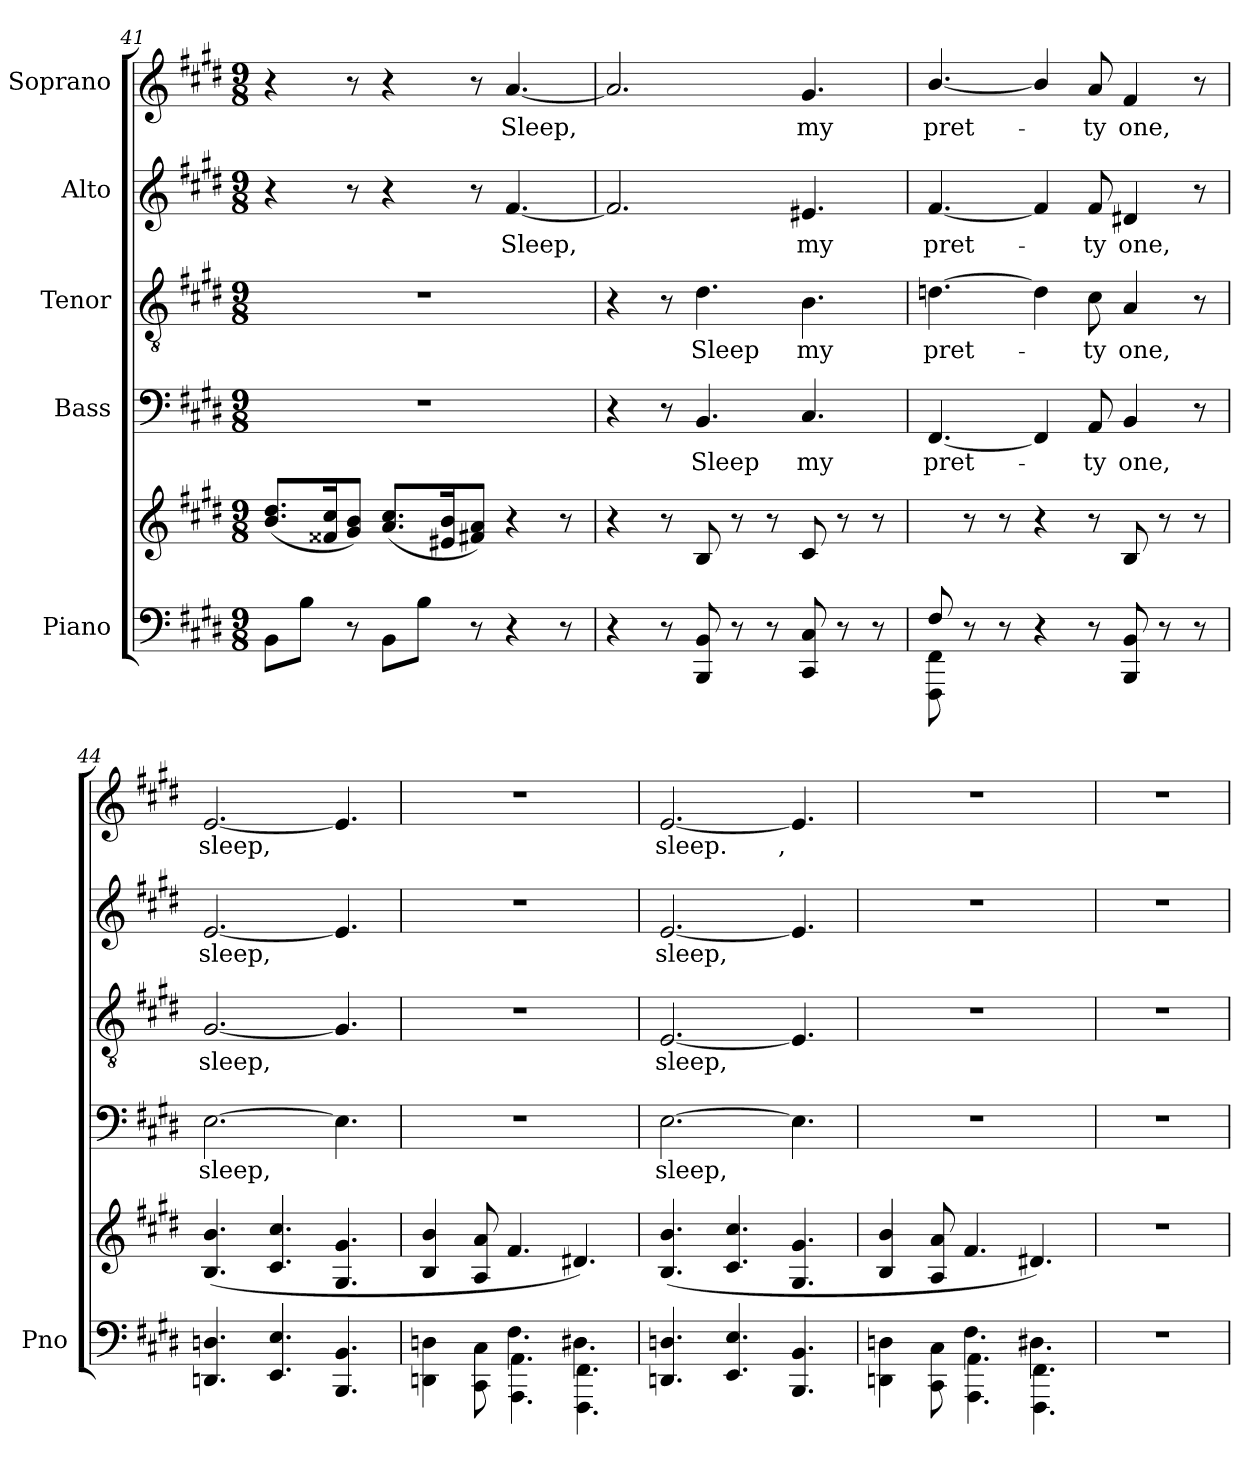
**kern	**kern	**kern	**text	**kern	**text	**kern	**text	**kern	**text
*part5	*part5	*part4	*part4	*part3	*part3	*part2	*part2	*part1	*part1
*staff6	*staff5	*staff4	*staff4	*staff3	*staff3	*staff2	*staff2	*staff1	*staff1
*I"Piano	*	*I"Bass	*	*I"Tenor	*	*I"Alto	*	*I"Soprano	*
*I'Pno	*	*	*	*	*	*	*	*	*
!!LO:PB:g=z
*clefF4	*clefG2	*clefF4	*	*clefGv2	*	*clefG2	*	*clefG2	*
*k[f#c#g#d#]	*k[f#c#g#d#]	*k[f#c#g#d#]	*	*k[f#c#g#d#]	*	*k[f#c#g#d#]	*	*k[f#c#g#d#]	*
*M9/8	*M9/8	*M9/8	*	*M9/8	*	*M9/8	*	*M9/8	*
=41	=41	=41	=41	=41	=41	=41	=41	=41	=41
8BB\L	(>8.b/ 8.dd#/L	8%9r	.	8%9r	.	4r	.	4r	.
8B\J	.	.	.	.	.	.	.	.	.
.	16f##X/ 16cc#/K	.	.	.	.	.	.	.	.
8r	8g#/ 8b/J)	.	.	.	.	8r	.	8r	.
8BB\L	(>8.a/ 8.cc#/L	.	.	.	.	4r	.	4r	.
8B\J	.	.	.	.	.	.	.	.	.
.	16e#X/ 16b/K	.	.	.	.	.	.	.	.
8r	8f#X/ 8a/J)	.	.	.	.	8r	.	8r	.
!	!	!	!	!	!	!	!LO:LY:b	!	!LO:LY:b
4r	4r	.	.	.	.	[4.f#/	Sleep,	[4.a/	Sleep,
8r	8r	.	.	.	.	.	.	.	.
!!LO:PB:g=z
=42	=42	=42	=42	=42	=42	=42	=42	=42	=42
4r	4r	4r	.	4r	.	2.f#/]	.	2.a/]	.
8r	8r	8r	.	8r	.	.	.	.	.
!	!	!	!LO:LY:b	!	!LO:LY:b	!	!	!	!
8BBB/ 8BB/	8B/	4.BB/	Sleep	4.d#\	Sleep	.	.	.	.
8r	8r	.	.	.	.	.	.	.	.
8r	8r	.	.	.	.	.	.	.	.
!	!	!	!LO:LY:b	!	!LO:LY:b	!	!LO:LY:b	!	!LO:LY:b
8CC#/ 8C#/	8c#/	4.C#/	my	4.B\	my	4.e#X/	my	4.g#/	my
8r	8r	.	.	.	.	.	.	.	.
8r	8r	.	.	.	.	.	.	.	.
=43	=43	=43	=43	=43	=43	=43	=43	=43	=43
*^	*	*	*	*	*	*	*	*	*
!	!	!	!	!LO:LY:b	!	!LO:LY:b	!	!LO:LY:b	!	!LO:LY:b
8F#/	8FFF#\ 8FF#\	8ryy	[4.FF#/	pret-	[4.dn\	pret-	[4.f#/	pret-	[4.b/	pret-
1ryy	8r	8r	.	.	.	.	.	.	.	.
.	8r	8r	.	.	.	.	.	.	.	.
.	4r	4r	4FF#/]	.	4d\]	.	4f#/]	.	4b/]	.
!	!	!	!	!LO:LY:b	!	!LO:LY:b	!	!LO:LY:b	!	!LO:LY:b
.	8r	8r	8AA/	-ty	8c#\	-ty	8f#/	-ty	8a/	-ty
!	!	!	!	!LO:LY:b	!	!LO:LY:b	!	!LO:LY:b	!	!LO:LY:b
.	8BBB/ 8BB/	8B/	4BB/	one,	4A/	one,	4d#X/	one,	4f#/	one,
.	8r	8r	.	.	.	.	.	.	.	.
.	8r	8r	8r	.	8r	.	8r	.	8r	.
=44	=44	=44	=44	=44	=44	=44	=44	=44	=44	=44
!	!	!	!	!LO:LY:b	!	!LO:LY:b	!	!LO:LY:b	!	!LO:LY:b
*v	*v	*	*	*	*	*	*	*	*	*
4.DDn/ 4.Dn/	(4.B/ 4.b/	[2.E\	sleep,	[2.G#/	sleep,	[2.e/	sleep,	[2.e/	sleep,
4.EE/ 4.E/	4.c#/ 4.cc#/	.	.	.	.	.	.	.	.
4.BBB/ 4.BB/	4.G#/ 4.g#/	4.E\]	.	4.G#/]	.	4.e/]	.	4.e/]	.
=45	=45	=45	=45	=45	=45	=45	=45	=45	=45
*^	*	*	*	*	*	*	*	*	*
4.ryy	4DDn\ 4Dn\	4B/ 4b/	8%9r	.	8%9r	.	8%9r	.	8%9r	.
.	8CC#\ 8C#\	8A/ 8a/	.	.	.	.	.	.	.	.
4.F#\	4.AAA\ 4.AA\	4.f#/	.	.	.	.	.	.	.	.
4.D#X\	4.FFF#\ 4.FF#\	4.d#X/)	.	.	.	.	.	.	.	.
=46	=46	=46	=46	=46	=46	=46	=46	=46	=46	=46
!	!	!	!	!LO:LY:b	!	!LO:LY:b	!	!LO:LY:b	!	!LO:LY:b
*v	*v	*	*	*	*	*	*	*	*	*
4.DDn/ 4.Dn/	(4.B/ 4.b/	[2.E\	sleep,	[2.E/	sleep,	[2.e/	sleep,	[2.e/	sleep.
4.EE/ 4.E/	4.c#/ 4.cc#/	.	.	.	.	.	.	.	.
!	!	!	!	!	!	!	!	!	!LO:LY:b
4.BBB/ 4.BB/	4.G#/ 4.g#/	4.E\]	.	4.E/]	.	4.e/]	.	4.e/]	,
=47	=47	=47	=47	=47	=47	=47	=47	=47	=47
*^	*	*	*	*	*	*	*	*	*
4.ryy	4DDn\ 4Dn\	4B/ 4b/	8%9r	.	8%9r	.	8%9r	.	8%9r	.
.	8CC#\ 8C#\	8A/ 8a/	.	.	.	.	.	.	.	.
4.F#\	4.AAA\ 4.AA\	4.f#/	.	.	.	.	.	.	.	.
4.D#X\	4.FFF#\ 4.FF#\	4.d#X/)	.	.	.	.	.	.	.	.
*v	*v	*	*	*	*	*	*	*	*	*
=48	=48	=48	=48	=48	=48	=48	=48	=48	=48
8%9r	8%9r	8%9r	.	8%9r	.	8%9r	.	8%9r	.
=	=	=	=	=	=	=	=	=	=
*-	*-	*-	*-	*-	*-	*-	*-	*-	*-
